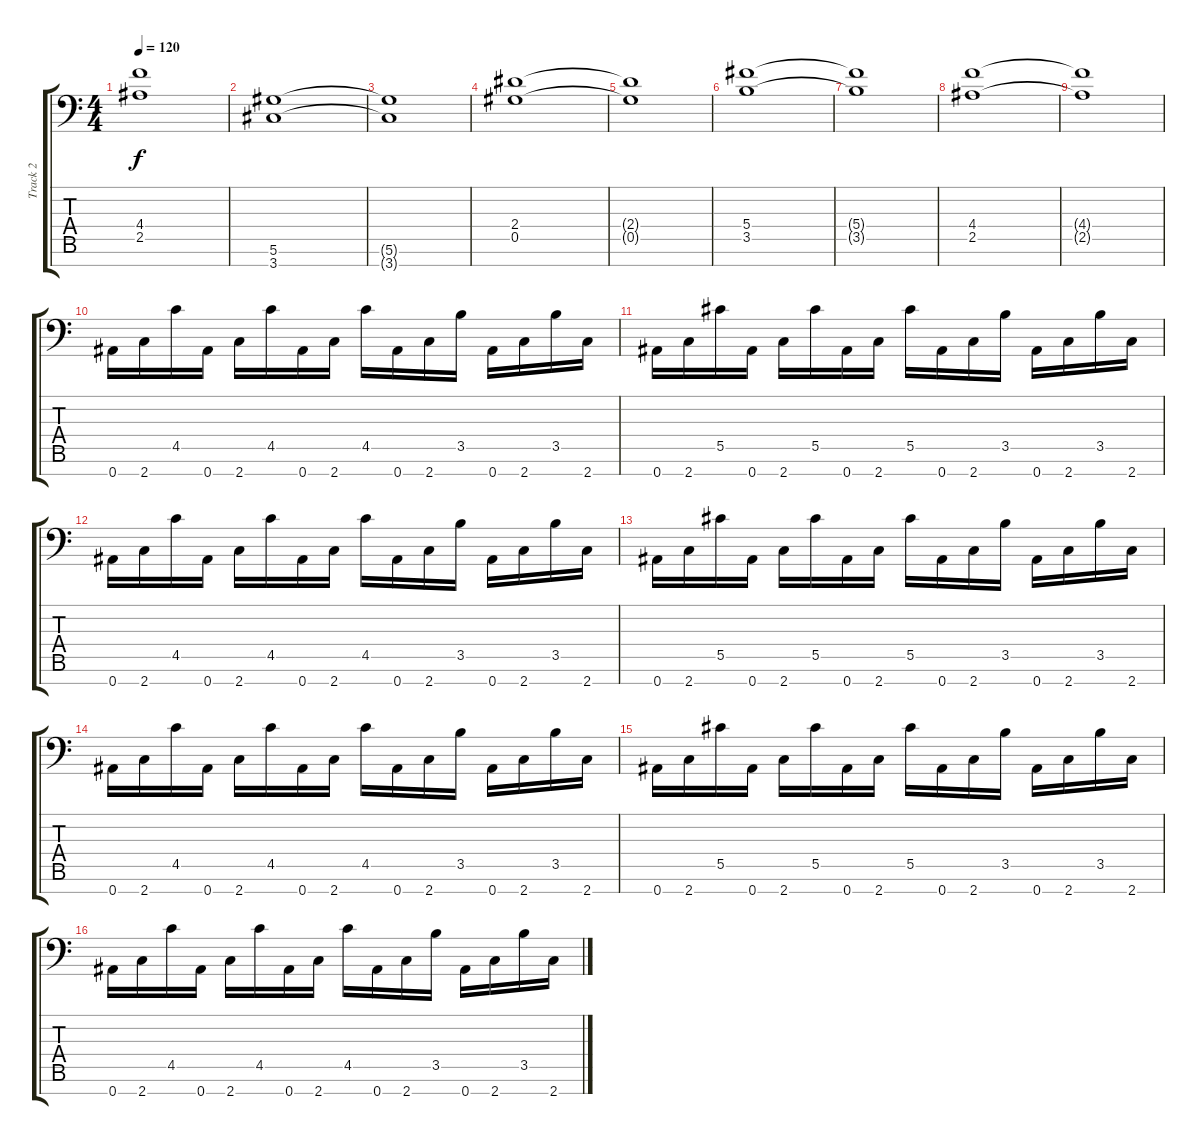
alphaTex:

\track ("Track 2" "Track 2") {instrument distortionguitar}
\staff {score tabs}
\tuning (Eb4 Bb3 Gb3 Db3 Ab2 Eb2 Bb1) {hide}
\ts (4 4)
\tempo 120
\clef f4
\ks c
(4.4{t} 2.5{t}).1{dy f} |
(5.6 3.7).1 |
(5.6{t} 3.7{t}).1 |
(2.4 0.5).1 |
(2.4{t} 0.5{t}).1 |
(5.4 3.5).1 |
(5.4{t} 3.5{t}).1 |
(4.4 2.5).1 |
(4.4{t} 2.5{t}).1 |
0.7.16 2.7.16 4.5.16 0.7.16 2.7.16 4.5.16 0.7.16 2.7.16 4.5.16 0.7.16 2.7.16 3.5.16 0.7.16 2.7.16 3.5.16 2.7.16 |
0.7.16 2.7.16 5.5.16 0.7.16 2.7.16 5.5.16 0.7.16 2.7.16 5.5.16 0.7.16 2.7.16 3.5.16 0.7.16 2.7.16 3.5.16 2.7.16 |
0.7.16 2.7.16 4.5.16 0.7.16 2.7.16 4.5.16 0.7.16 2.7.16 4.5.16 0.7.16 2.7.16 3.5.16 0.7.16 2.7.16 3.5.16 2.7.16 |
0.7.16 2.7.16 5.5.16 0.7.16 2.7.16 5.5.16 0.7.16 2.7.16 5.5.16 0.7.16 2.7.16 3.5.16 0.7.16 2.7.16 3.5.16 2.7.16 |
0.7.16 2.7.16 4.5.16 0.7.16 2.7.16 4.5.16 0.7.16 2.7.16 4.5.16 0.7.16 2.7.16 3.5.16 0.7.16 2.7.16 3.5.16 2.7.16 |
0.7.16 2.7.16 5.5.16 0.7.16 2.7.16 5.5.16 0.7.16 2.7.16 5.5.16 0.7.16 2.7.16 3.5.16 0.7.16 2.7.16 3.5.16 2.7.16 |
0.7.16 2.7.16 4.5.16 0.7.16 2.7.16 4.5.16 0.7.16 2.7.16 4.5.16 0.7.16 2.7.16 3.5.16 0.7.16 2.7.16 3.5.16 2.7.16
